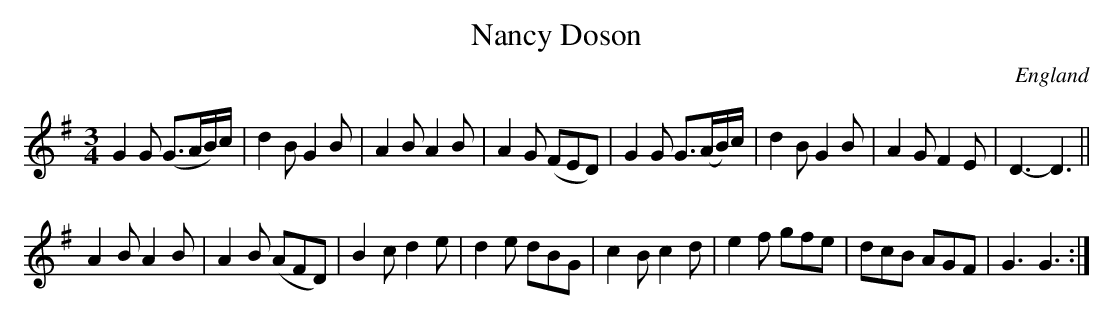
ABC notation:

X:1
T:Nancy Doson
L:1/8
M:3/4
O:England
K:G
G2G (G>AB/)c/ | d2B G2B | A2B A2B | A2G (FED) |\
G2G G>(AB/)c/ | d2B G2B | A2G F2E | D3-  D3 ||
A2B A2B | A2B (AFD) | B2c d2e | d2e dBG | \
c2B c2d | e2f gfe | dcB AGF | G3  G3 :|
